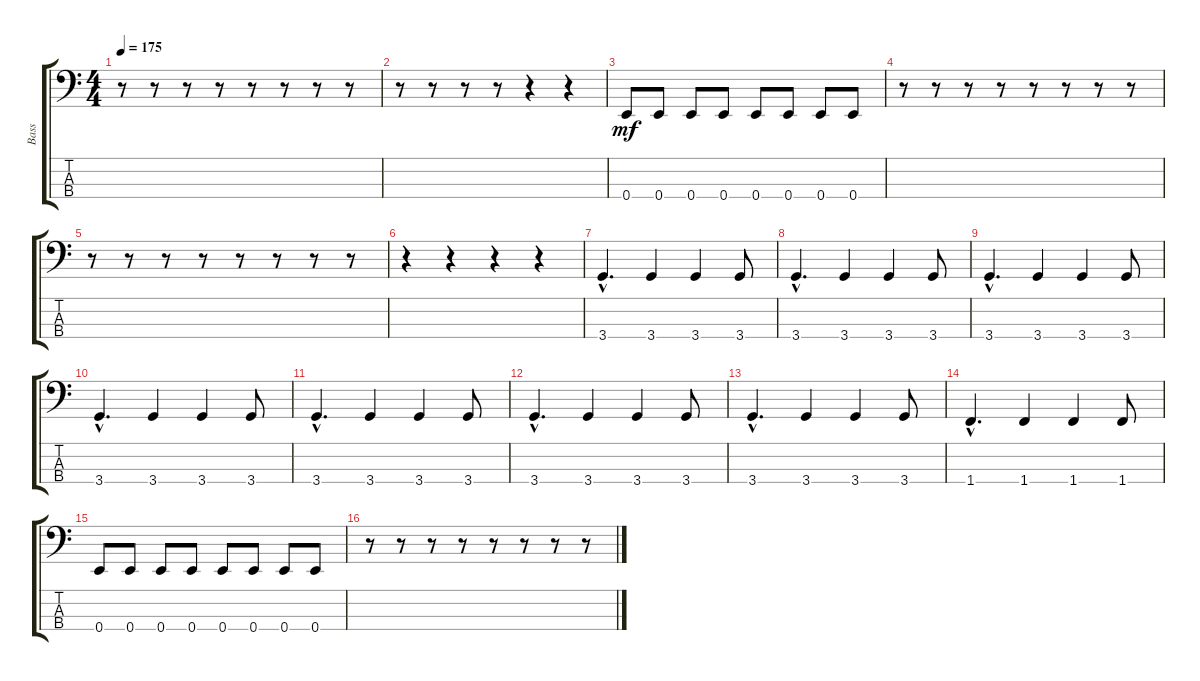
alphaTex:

\track ("Bass" "Bass") {instrument electricbasspick}
\staff {score tabs}
\tuning (G2 D2 A1 E1) {hide}
\ts (4 4)
\tempo 175
\clef f4
\ks c
r.8{dy mf} r.8 r.8 r.8 r.8 r.8 r.8 r.8 |
r.8 r.8 r.8 r.8 r.4 r.4 |
0.4.8 0.4.8 0.4.8 0.4.8 0.4.8 0.4.8 0.4.8 0.4.8 |
r.8 r.8 r.8 r.8 r.8 r.8 r.8 r.8 |
r.8 r.8 r.8 r.8 r.8 r.8 r.8 r.8 |
r.4 r.4 r.4 r.4 |
3.4{hac}.4{d} 3.4.4 3.4.4 3.4.8 |
3.4{hac}.4{d} 3.4.4 3.4.4 3.4.8 |
3.4{hac}.4{d} 3.4.4 3.4.4 3.4.8 |
3.4{hac}.4{d} 3.4.4 3.4.4 3.4.8 |
3.4{hac}.4{d} 3.4.4 3.4.4 3.4.8 |
3.4{hac}.4{d} 3.4.4 3.4.4 3.4.8 |
3.4{hac}.4{d} 3.4.4 3.4.4 3.4.8 |
1.4{hac}.4{d} 1.4.4 1.4.4 1.4.8 |
0.4.8 0.4.8 0.4.8 0.4.8 0.4.8 0.4.8 0.4.8 0.4.8 |
r.8 r.8 r.8 r.8 r.8 r.8 r.8 r.8
